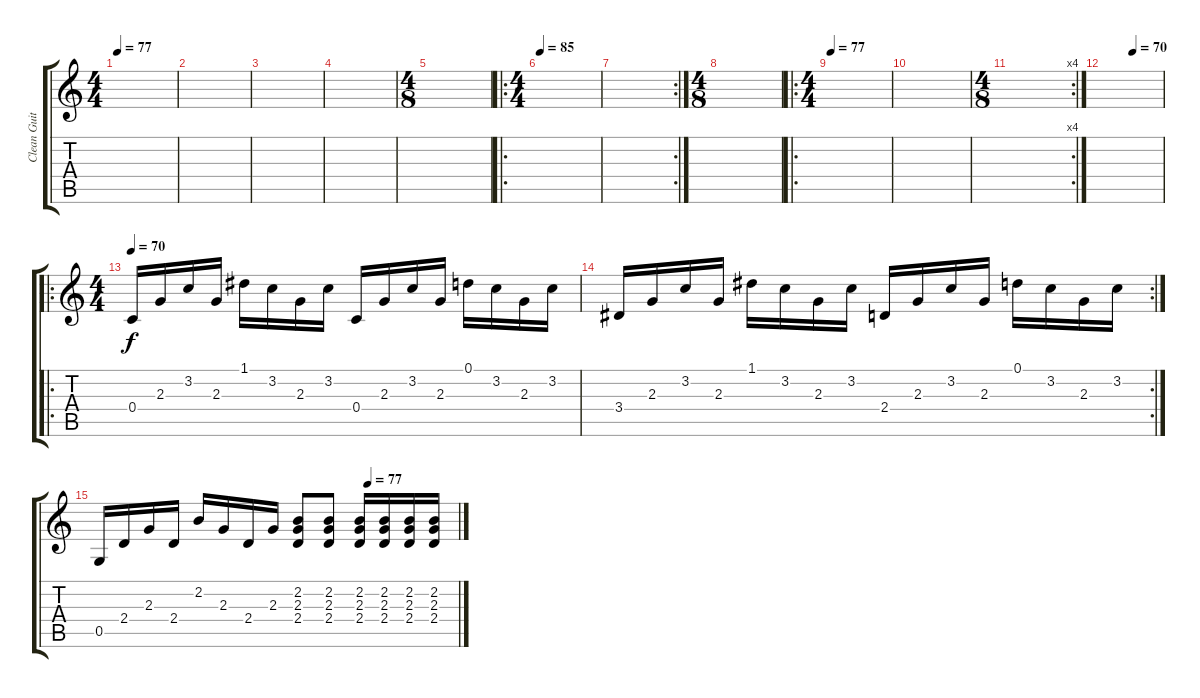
\track ("Clean Guitar" "Clean Guit") {instrument electricguitarclean}
\staff {score tabs}
\tuning (D4 A3 F3 C3 G2 D2) {hide}
\ts (4 4)
\tempo 77
\clef g2
\ks c
|
|
|
|
\ts (4 8)
|
\ro
\ts (4 4)
\tempo 85
|
\rc 2
|
\ts (4 8)
|
\ro
\ts (4 4)
\tempo 77
|
|
\rc 4
\ts (4 8)
|
\tempo (70 0.5)
|
\ro
\ts (4 4)
\tempo 70
0.4.16 2.3.16 3.2.16 2.3.16 1.1.16 3.2.16 2.3.16 3.2.16 0.4.16 2.3.16 3.2.16 2.3.16 0.1.16 3.2.16 2.3.16 3.2.16 |
\rc 2
3.4.16 2.3.16 3.2.16 2.3.16 1.1.16 3.2.16 2.3.16 3.2.16 2.4.16 2.3.16 3.2.16 2.3.16 0.1.16 3.2.16 2.3.16 3.2.16 |
\tempo (77 0.75)
0.5.16 2.4.16 2.3.16 2.4.16 2.2.16 2.3.16 2.4.16 2.3.16 (2.2 2.3 2.4).8 (2.2 2.3 2.4).8 (2.2 2.3 2.4).16 (2.2 2.3 2.4).16 (2.2 2.3 2.4).16 (2.2 2.3 2.4).16
